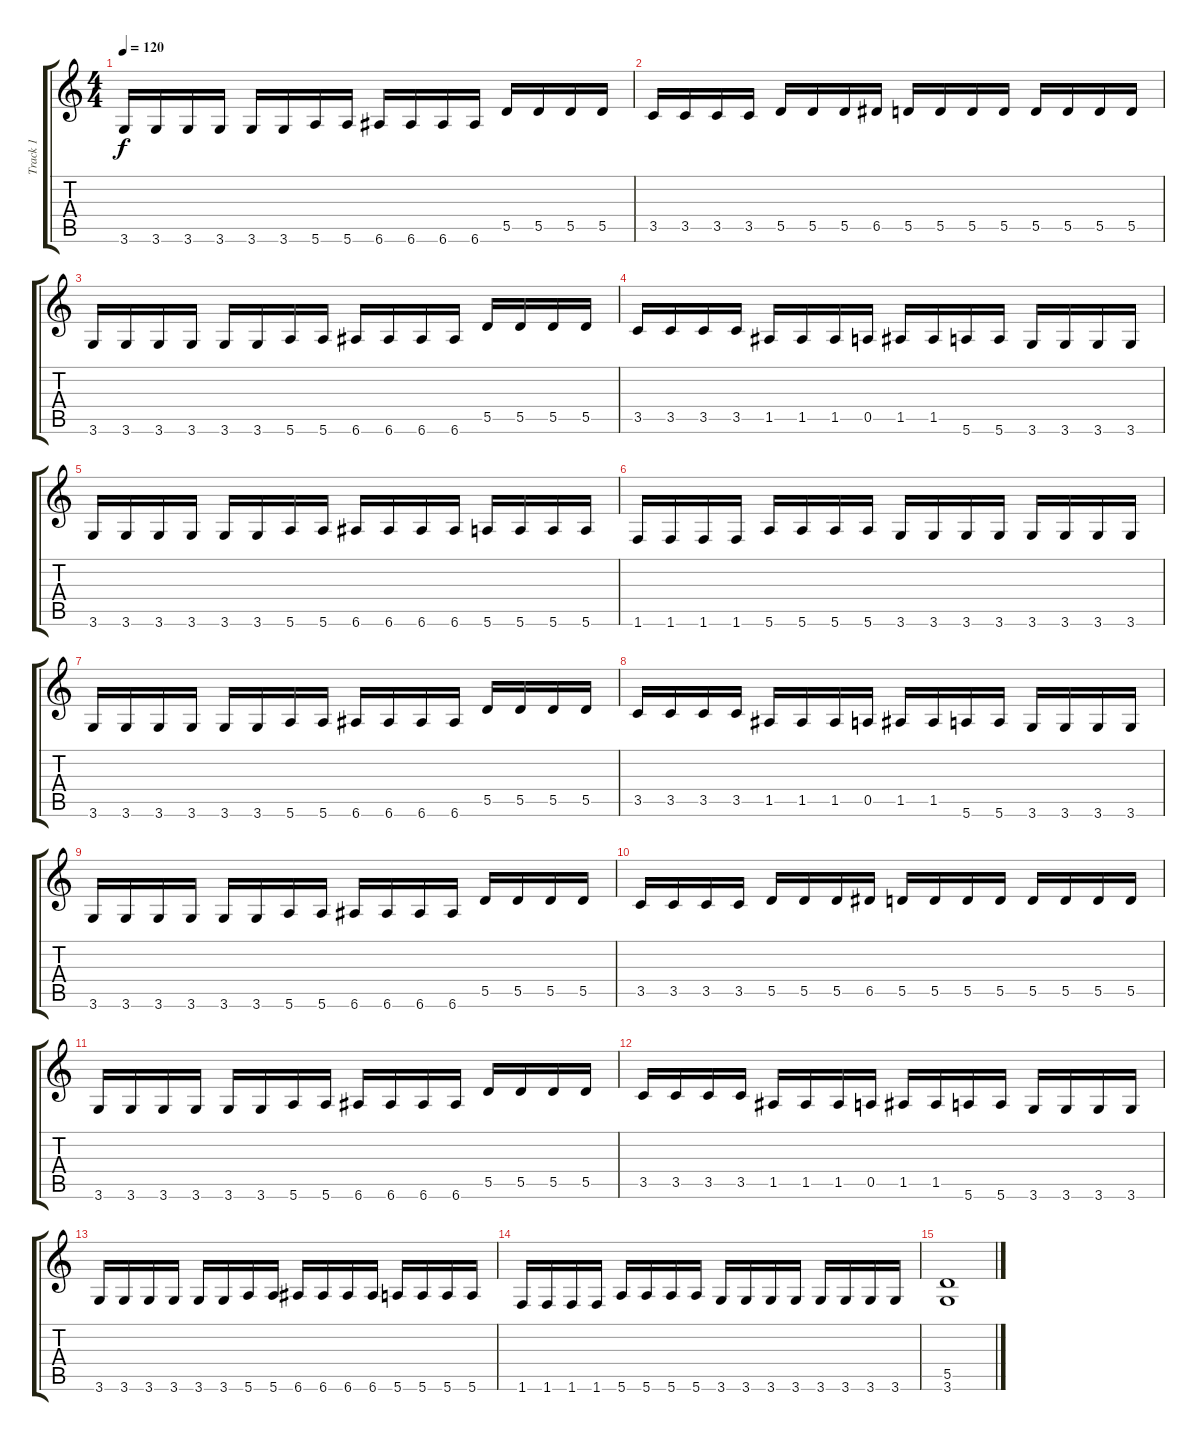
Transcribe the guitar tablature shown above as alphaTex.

\track ("Track 1" "Track 1") {instrument distortionguitar}
\staff {score tabs}
\tuning (E4 B3 G3 D3 A2 E2) {hide}
\ts (4 4)
\tempo 120
\clef g2
\ks c
3.6.16{dy f} 3.6.16 3.6.16 3.6.16 3.6.16 3.6.16 5.6.16 5.6.16 6.6.16 6.6.16 6.6.16 6.6.16 5.5.16 5.5.16 5.5.16 5.5.16 |
3.5.16 3.5.16 3.5.16 3.5.16 5.5.16 5.5.16 5.5.16 6.5.16 5.5.16 5.5.16 5.5.16 5.5.16 5.5.16 5.5.16 5.5.16 5.5.16 |
3.6.16 3.6.16 3.6.16 3.6.16 3.6.16 3.6.16 5.6.16 5.6.16 6.6.16 6.6.16 6.6.16 6.6.16 5.5.16 5.5.16 5.5.16 5.5.16 |
3.5.16 3.5.16 3.5.16 3.5.16 1.5.16 1.5.16 1.5.16 0.5.16 1.5.16 1.5.16 5.6.16 5.6.16 3.6.16 3.6.16 3.6.16 3.6.16 |
3.6.16 3.6.16 3.6.16 3.6.16 3.6.16 3.6.16 5.6.16 5.6.16 6.6.16 6.6.16 6.6.16 6.6.16 5.6.16 5.6.16 5.6.16 5.6.16 |
1.6.16 1.6.16 1.6.16 1.6.16 5.6.16 5.6.16 5.6.16 5.6.16 3.6.16 3.6.16 3.6.16 3.6.16 3.6.16 3.6.16 3.6.16 3.6.16 |
3.6.16 3.6.16 3.6.16 3.6.16 3.6.16 3.6.16 5.6.16 5.6.16 6.6.16 6.6.16 6.6.16 6.6.16 5.5.16 5.5.16 5.5.16 5.5.16 |
3.5.16 3.5.16 3.5.16 3.5.16 1.5.16 1.5.16 1.5.16 0.5.16 1.5.16 1.5.16 5.6.16 5.6.16 3.6.16 3.6.16 3.6.16 3.6.16 |
3.6.16 3.6.16 3.6.16 3.6.16 3.6.16 3.6.16 5.6.16 5.6.16 6.6.16 6.6.16 6.6.16 6.6.16 5.5.16 5.5.16 5.5.16 5.5.16 |
3.5.16 3.5.16 3.5.16 3.5.16 5.5.16 5.5.16 5.5.16 6.5.16 5.5.16 5.5.16 5.5.16 5.5.16 5.5.16 5.5.16 5.5.16 5.5.16 |
3.6.16 3.6.16 3.6.16 3.6.16 3.6.16 3.6.16 5.6.16 5.6.16 6.6.16 6.6.16 6.6.16 6.6.16 5.5.16 5.5.16 5.5.16 5.5.16 |
3.5.16 3.5.16 3.5.16 3.5.16 1.5.16 1.5.16 1.5.16 0.5.16 1.5.16 1.5.16 5.6.16 5.6.16 3.6.16 3.6.16 3.6.16 3.6.16 |
3.6.16 3.6.16 3.6.16 3.6.16 3.6.16 3.6.16 5.6.16 5.6.16 6.6.16 6.6.16 6.6.16 6.6.16 5.6.16 5.6.16 5.6.16 5.6.16 |
1.6.16 1.6.16 1.6.16 1.6.16 5.6.16 5.6.16 5.6.16 5.6.16 3.6.16 3.6.16 3.6.16 3.6.16 3.6.16 3.6.16 3.6.16 3.6.16 |
(5.5 3.6).1
